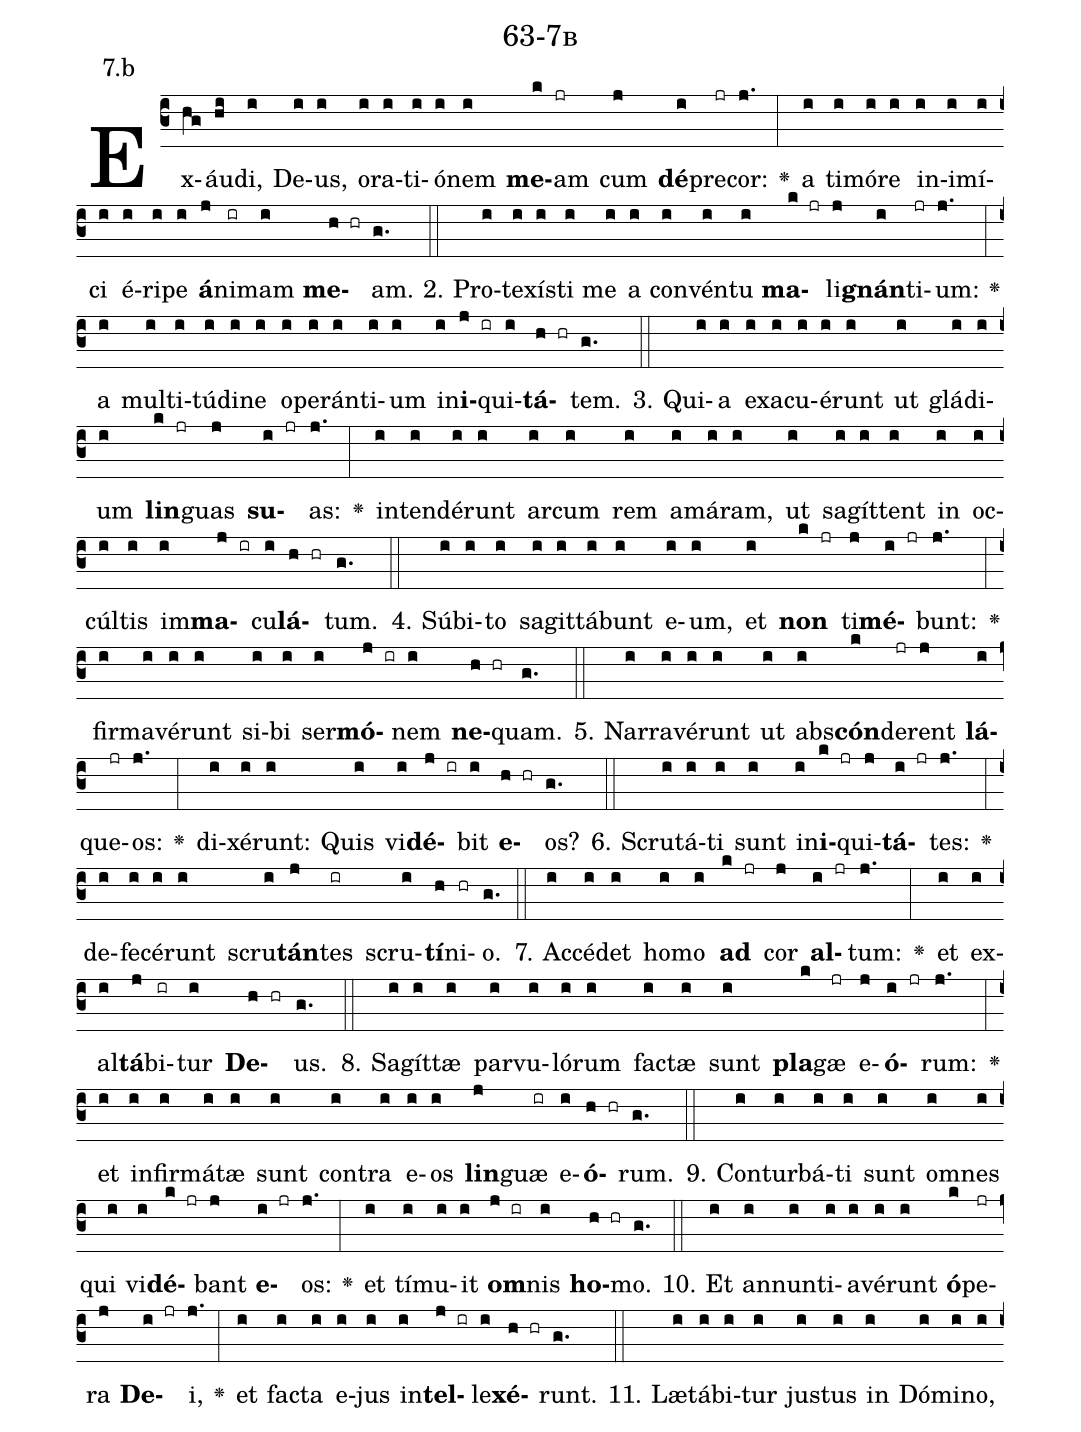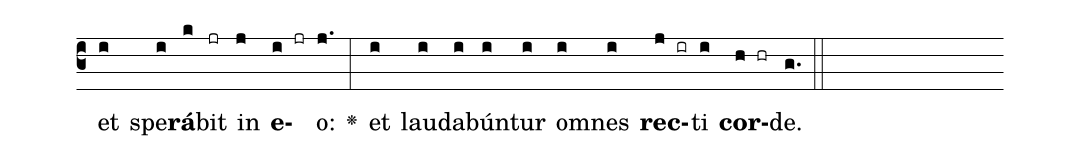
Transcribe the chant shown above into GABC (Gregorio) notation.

name: 63-7b;
annotation: 7.b;
%%
(c3)Ex(hg)áu(hi)di,(i) De(i)us,(i) o(i)ra(i)ti(i)ó(i)nem(i) <b>me</b>(k)am(jr) cum(j) <b>dé</b>(i)pre(jr)cor:(j.) <v>\greheightstar</v>(:) a(i) ti(i)mó(i)re(i) in(i)i(i)mí(i)ci(i) é(i)ri(i)pe(i) <b>á</b>(j)ni(ir)mam(i) <b>me</b>(h hr)am.(g.) (::)
2. Pro(i)te(i)xís(i)ti(i) me(i) a(i) con(i)vén(i)tu(i) <b>ma</b>(k jr)li(j)<b>gnán</b>(i)ti(jr)um:(j.) <v>\greheightstar</v>(:) a(i) mul(i)ti(i)tú(i)di(i)ne(i) o(i)pe(i)rán(i)ti(i)um(i) in(i)<b>i</b>(j ir)qui(i)<b>tá</b>(h hr)tem.(g.) (::)
3. Qui(i)a(i) ex(i)a(i)cu(i)é(i)runt(i) ut(i) glá(i)di(i)um(i) <b>lin</b>(k jr)guas(j) <b>su</b>(i jr)as:(j.) <v>\greheightstar</v>(:) in(i)ten(i)dé(i)runt(i) ar(i)cum(i) rem(i) a(i)má(i)ram,(i) ut(i) sa(i)gít(i)tent(i) in(i) oc(i)cúl(i)tis(i) im(i)<b>ma</b>(j ir)cu(i)<b>lá</b>(h hr)tum.(g.) (::)
4. Súb(i)i(i)to(i) sa(i)git(i)tá(i)bunt(i) e(i)um,(i) et(i) <b>non</b>(k jr) ti(j)<b>mé</b>(i jr)bunt:(j.) <v>\greheightstar</v>(:) fir(i)ma(i)vé(i)runt(i) si(i)bi(i) ser(i)<b>mó</b>(j ir)nem(i) <b>ne</b>(h hr)quam.(g.) (::)
5. Nar(i)ra(i)vé(i)runt(i) ut(i) abs(i)<b>cón</b>(k)de(jr)rent(j) <b>lá</b>(i)que(jr)os:(j.) <v>\greheightstar</v>(:) di(i)xé(i)runt:(i) Quis(i) vi(i)<b>dé</b>(j ir)bit(i) <b>e</b>(h hr)os?(g.) (::)
6. Scru(i)tá(i)ti(i) sunt(i) in(i)<b>i</b>(k jr)qui(j)<b>tá</b>(i jr)tes:(j.) <v>\greheightstar</v>(:) de(i)fe(i)cé(i)runt(i) scru(i)<b>tán</b>(j)tes(ir) scru(i)<b>tí</b>(h)ni(hr)o.(g.) (::)
7. Ac(i)cé(i)det(i) ho(i)mo(i) <b>ad</b>(k jr) cor(j) <b>al</b>(i jr)tum:(j.) <v>\greheightstar</v>(:) et(i) ex(i)al(i)<b>tá</b>(j)bi(ir)tur(i) <b>De</b>(h hr)us.(g.) (::)
8. Sa(i)gít(i)tæ(i) par(i)vu(i)ló(i)rum(i) fac(i)tæ(i) sunt(i) <b>pla</b>(k)gæ(jr) e(j)<b>ó</b>(i jr)rum:(j.) <v>\greheightstar</v>(:) et(i) in(i)fir(i)má(i)tæ(i) sunt(i) con(i)tra(i) e(i)os(i) <b>lin</b>(j)guæ(ir) e(i)<b>ó</b>(h hr)rum.(g.) (::)
9. Con(i)tur(i)bá(i)ti(i) sunt(i) om(i)nes(i) qui(i) vi(i)<b>dé</b>(k jr)bant(j) <b>e</b>(i jr)os:(j.) <v>\greheightstar</v>(:) et(i) tí(i)mu(i)it(i) <b>om</b>(j ir)nis(i) <b>ho</b>(h hr)mo.(g.) (::)
10. Et(i) an(i)nun(i)ti(i)a(i)vé(i)runt(i) <b>ó</b>(k)pe(jr)ra(j) <b>De</b>(i jr)i,(j.) <v>\greheightstar</v>(:) et(i) fac(i)ta(i) e(i)jus(i) in(i)<b>tel</b>(j ir)le(i)<b>xé</b>(h hr)runt.(g.) (::)
11. Læ(i)tá(i)bi(i)tur(i) jus(i)tus(i) in(i) Dó(i)mi(i)no,(i) et(i) spe(i)<b>rá</b>(k)bit(jr) in(j) <b>e</b>(i jr)o:(j.) <v>\greheightstar</v>(:) et(i) lau(i)da(i)bún(i)tur(i) om(i)nes(i) <b>rec</b>(j ir)ti(i) <b>cor</b>(h hr)de.(g.) (::)
